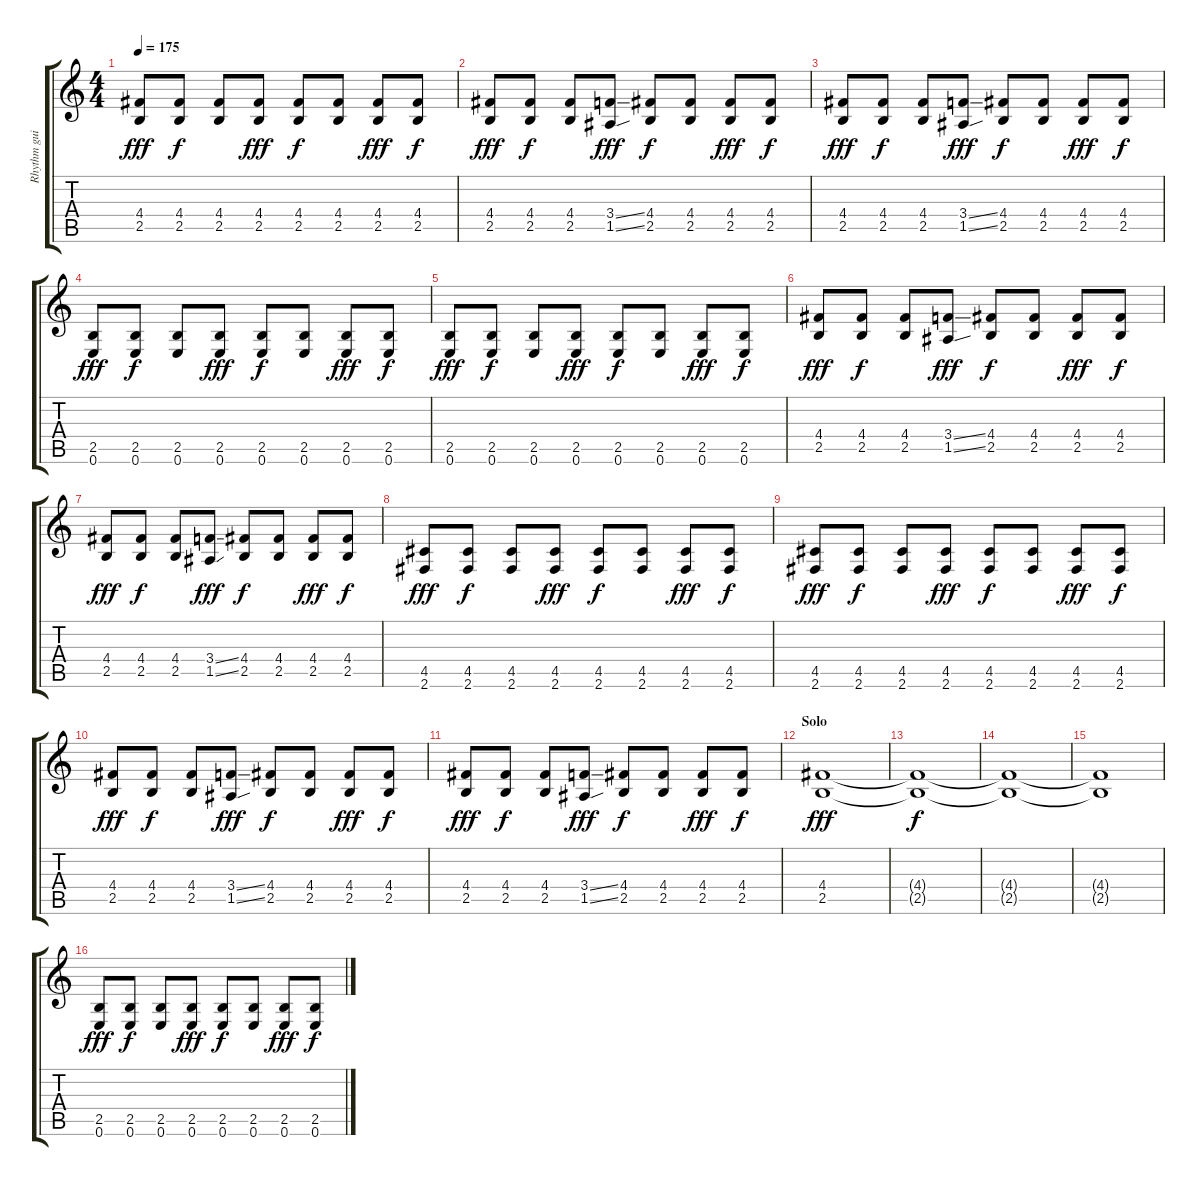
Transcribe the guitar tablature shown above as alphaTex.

\track ("Rhythm guitar" "Rhythm gui") {instrument overdrivenguitar}
\staff {score tabs}
\tuning (E4 B3 G3 D3 A2 E2) {hide}
\ts (4 4)
\tempo 175
\clef g2
\ks c
(4.4 2.5).8{dy fff} (4.4 2.5).8{dy f} (4.4 2.5).8 (4.4 2.5).8{dy fff} (4.4 2.5).8{dy f} (4.4 2.5).8 (4.4 2.5).8{dy fff} (4.4 2.5).8{dy f} |
(4.4 2.5).8{dy fff} (4.4 2.5).8{dy f} (4.4 2.5).8 (3.4{ss} 1.5{ss}).8{dy fff} (4.4 2.5).8{dy f} (4.4 2.5).8 (4.4 2.5).8{dy fff} (4.4 2.5).8{dy f} |
(4.4 2.5).8{dy fff} (4.4 2.5).8{dy f} (4.4 2.5).8 (3.4{ss} 1.5{ss}).8{dy fff} (4.4 2.5).8{dy f} (4.4 2.5).8 (4.4 2.5).8{dy fff} (4.4 2.5).8{dy f} |
(2.5 0.6).8{dy fff} (2.5 0.6).8{dy f} (2.5 0.6).8 (2.5 0.6).8{dy fff} (2.5 0.6).8{dy f} (2.5 0.6).8 (2.5 0.6).8{dy fff} (2.5 0.6).8{dy f} |
(2.5 0.6).8{dy fff} (2.5 0.6).8{dy f} (2.5 0.6).8 (2.5 0.6).8{dy fff} (2.5 0.6).8{dy f} (2.5 0.6).8 (2.5 0.6).8{dy fff} (2.5 0.6).8{dy f} |
(4.4 2.5).8{dy fff} (4.4 2.5).8{dy f} (4.4 2.5).8 (3.4{ss} 1.5{ss}).8{dy fff} (4.4 2.5).8{dy f} (4.4 2.5).8 (4.4 2.5).8{dy fff} (4.4 2.5).8{dy f} |
(4.4 2.5).8{dy fff} (4.4 2.5).8{dy f} (4.4 2.5).8 (3.4{ss} 1.5{ss}).8{dy fff} (4.4 2.5).8{dy f} (4.4 2.5).8 (4.4 2.5).8{dy fff} (4.4 2.5).8{dy f} |
(4.5 2.6).8{dy fff} (4.5 2.6).8{dy f} (4.5 2.6).8 (4.5 2.6).8{dy fff} (4.5 2.6).8{dy f} (4.5 2.6).8 (4.5 2.6).8{dy fff} (4.5 2.6).8{dy f} |
(4.5 2.6).8{dy fff} (4.5 2.6).8{dy f} (4.5 2.6).8 (4.5 2.6).8{dy fff} (4.5 2.6).8{dy f} (4.5 2.6).8 (4.5 2.6).8{dy fff} (4.5 2.6).8{dy f} |
(4.4 2.5).8{dy fff} (4.4 2.5).8{dy f} (4.4 2.5).8 (3.4{ss} 1.5{ss}).8{dy fff} (4.4 2.5).8{dy f} (4.4 2.5).8 (4.4 2.5).8{dy fff} (4.4 2.5).8{dy f} |
(4.4 2.5).8{dy fff} (4.4 2.5).8{dy f} (4.4 2.5).8 (3.4{ss} 1.5{ss}).8{dy fff} (4.4 2.5).8{dy f} (4.4 2.5).8 (4.4 2.5).8{dy fff} (4.4 2.5).8{dy f} |
\section ("" "Solo")
(4.4 2.5).1{dy fff} |
(4.4{t} 2.5{t}).1{dy f} |
(4.4{t} 2.5{t}).1 |
(4.4{t} 2.5{t}).1 |
(2.5 0.6).8{dy fff} (2.5 0.6).8{dy f} (2.5 0.6).8 (2.5 0.6).8{dy fff} (2.5 0.6).8{dy f} (2.5 0.6).8 (2.5 0.6).8{dy fff} (2.5 0.6).8{dy f}
